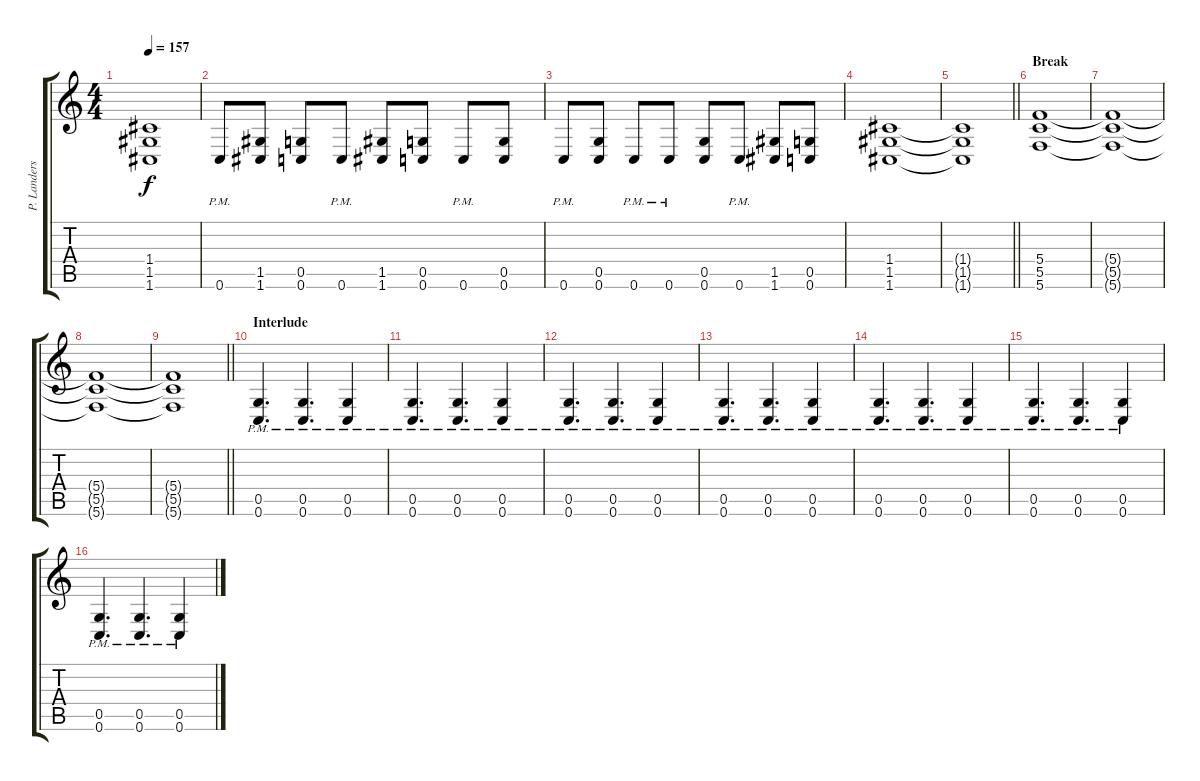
\track ("P. Landers" "P. Landers") {instrument overdrivenguitar}
\staff {score tabs}
\tuning (D4 A3 F3 C3 G2 C2) {hide}
\ts (4 4)
\tempo 157
\clef g2
\ks c
(1.4{t} 1.5{t} 1.6{t}).1{dy f} |
0.6{pm}.8 (1.5 1.6).8 (0.5 0.6).8 0.6{pm}.8 (1.5 1.6).8 (0.5 0.6).8 0.6{pm}.8 (0.5 0.6).8 |
0.6{pm}.8 (0.5 0.6).8 0.6{pm}.8 0.6{pm}.8 (0.5 0.6).8 0.6{pm}.8 (1.5 1.6).8 (0.5 0.6).8 |
(1.4 1.5 1.6).1 |
\barLineRight lightlight
(1.4{t} 1.5{t} 1.6{t}).1 |
\section ("" "Break")
(5.4 5.5 5.6).1 |
(5.4{t} 5.5{t} 5.6{t}).1 |
(5.4{t} 5.5{t} 5.6{t}).1 |
\barLineRight lightlight
(5.4{t} 5.5{t} 5.6{t}).1 |
\section ("" "Interlude")
(0.5{pm} 0.6{pm}).4{d volume 6} (0.5{pm} 0.6{pm}).4{d} (0.5{pm} 0.6{pm}).4 |
(0.5{pm} 0.6{pm}).4{d} (0.5{pm} 0.6{pm}).4{d} (0.5{pm} 0.6{pm}).4 |
(0.5{pm} 0.6{pm}).4{d} (0.5{pm} 0.6{pm}).4{d} (0.5{pm} 0.6{pm}).4 |
(0.5{pm} 0.6{pm}).4{d} (0.5{pm} 0.6{pm}).4{d} (0.5{pm} 0.6{pm}).4 |
(0.5{pm} 0.6{pm}).4{d} (0.5{pm} 0.6{pm}).4{d} (0.5{pm} 0.6{pm}).4 |
(0.5{pm} 0.6{pm}).4{d} (0.5{pm} 0.6{pm}).4{d} (0.5{pm} 0.6{pm}).4 |
(0.5{pm} 0.6{pm}).4{d} (0.5{pm} 0.6{pm}).4{d} (0.5{pm} 0.6{pm}).4
